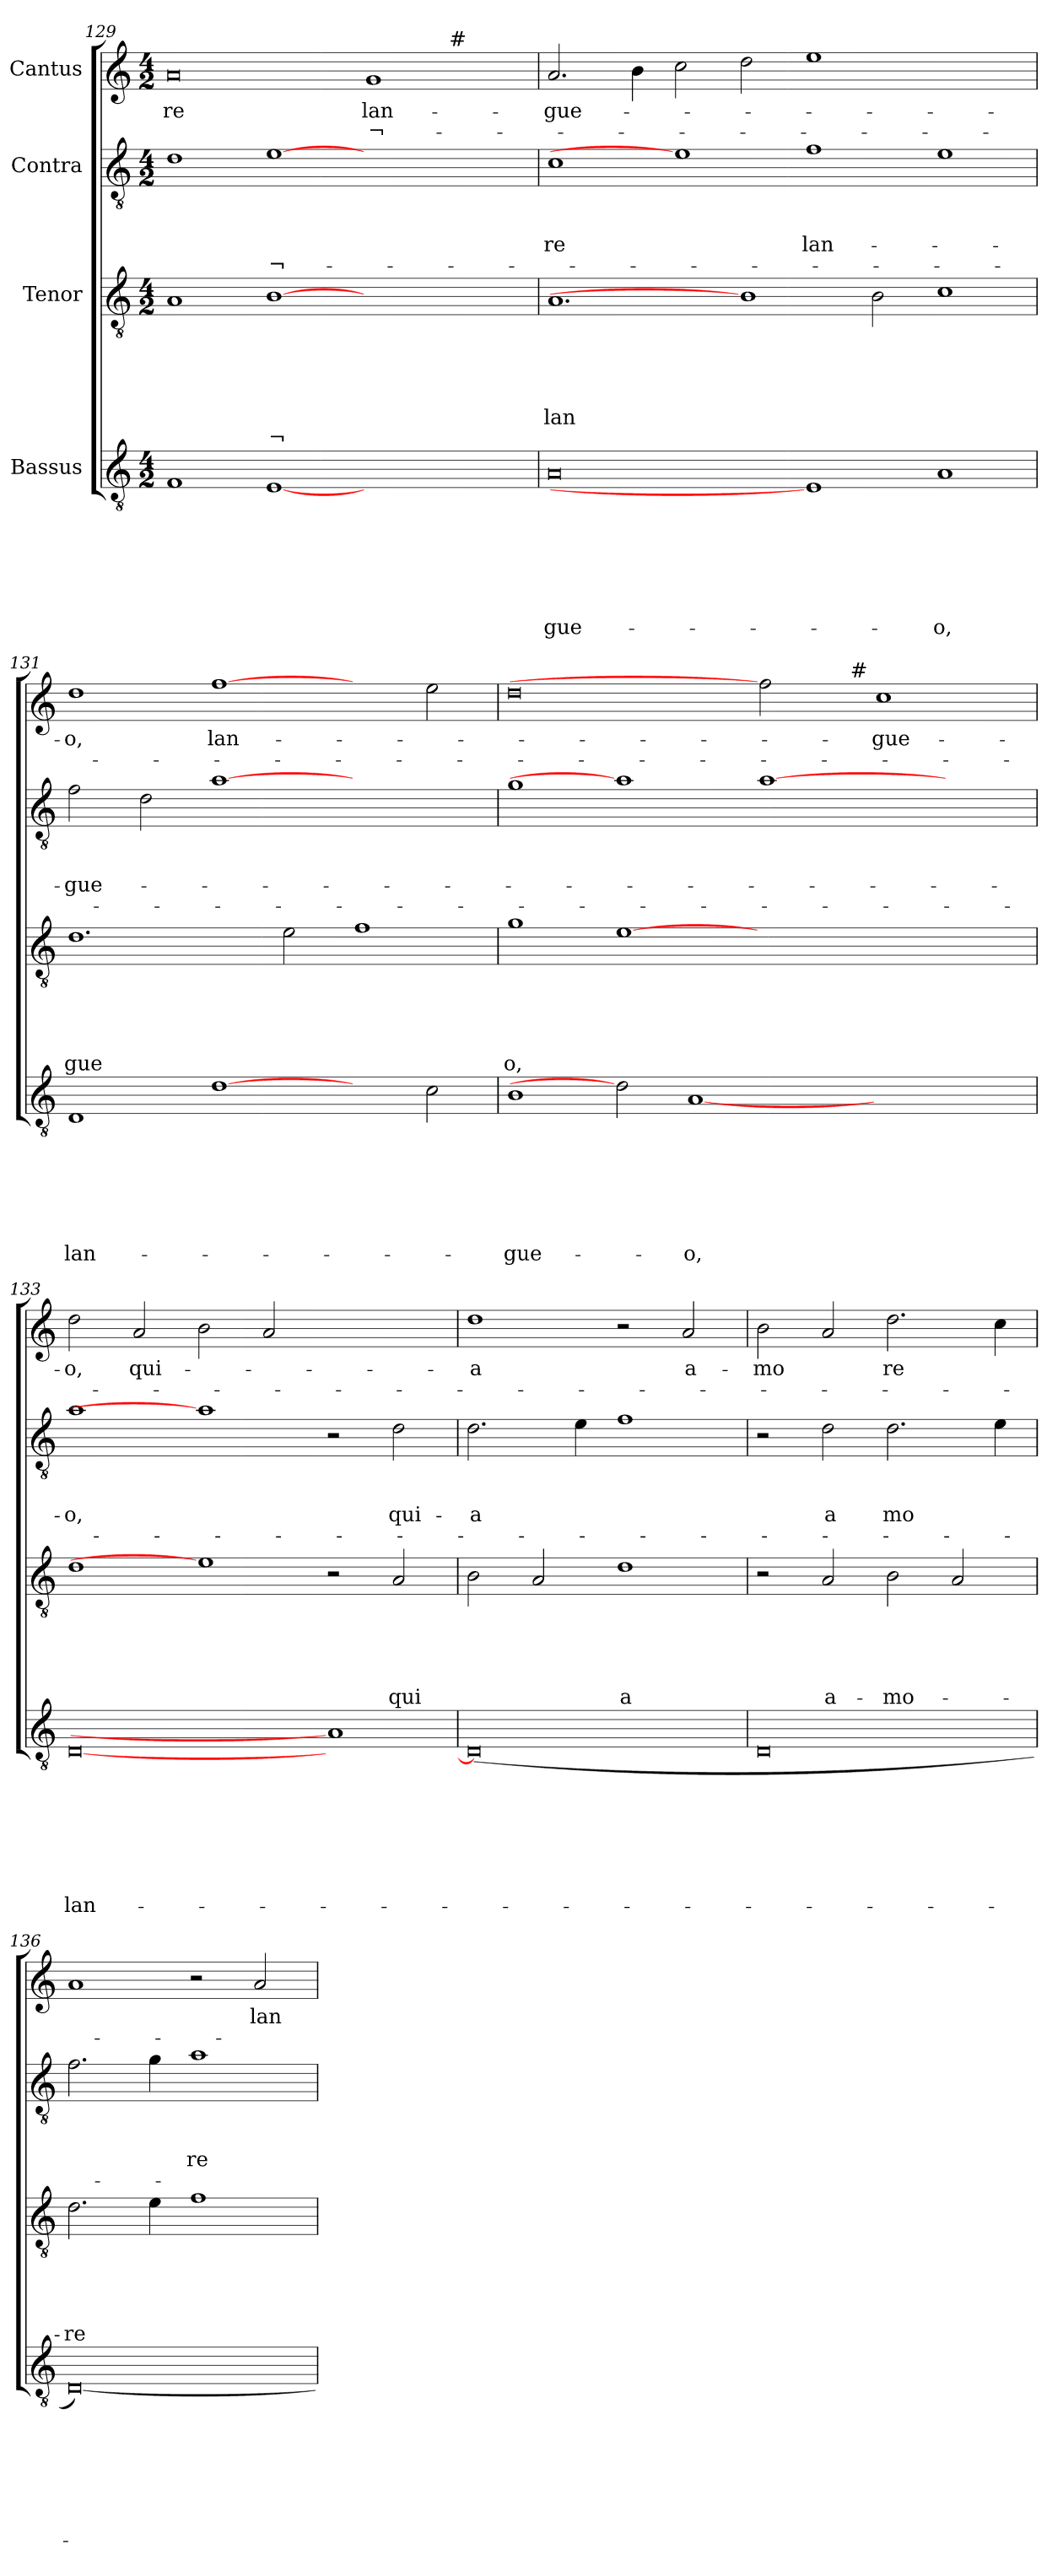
**kern	**text	**text	**text	**text	**text	**text	**text	**kern	**text	**text	**text	**text	**text	**text	**kern	**text	**text	**text	**text	**kern	**text	**text
*part4	*part4	*part4	*part4	*part4	*part4	*part4	*part4	*part3	*part3	*part3	*part3	*part3	*part3	*part3	*part2	*part2	*part2	*part2	*part2	*part1	*part1	*part1
*staff4	*staff4	*staff4	*staff4	*staff4	*staff4	*staff4	*staff4	*staff3	*staff3	*staff3	*staff3	*staff3	*staff3	*staff3	*staff2	*staff2	*staff2	*staff2	*staff2	*staff1	*staff1	*staff1
*I"Bassus	*	*	*	*	*	*	*	*I"Tenor	*	*	*	*	*	*	*I"Contra	*	*	*	*	*I"Cantus	*	*
*clefGv2	*	*	*	*	*	*	*	*clefGv2	*	*	*	*	*	*	*clefGv2	*	*	*	*	*clefG2	*	*
*k[]	*	*	*	*	*	*	*	*k[]	*	*	*	*	*	*	*k[]	*	*	*	*	*k[]	*	*
*C:	*	*	*	*	*	*	*	*C:	*	*	*	*	*	*	*C:	*	*	*	*	*C:	*	*
*M4/2	*	*	*	*	*	*	*	*M4/2	*	*	*	*	*	*	*M4/2	*	*	*	*	*M4/2	*	*
=129	=129	=129	=129	=129	=129	=129	=129	=129	=129	=129	=129	=129	=129	=129	=129	=129	=129	=129	=129	=129	=129	=129
!	!	!	!	!	!	!	!	!	!	!	!	!	!	!	!	!	!	!	!	!	!LO:LY:b	!
*	*	*	*	*	*	*	*	*	*	*	*	*	*	*	*	*	*	*	*	*^	*	*
1F	.	.	.	.	.	.	.	1A	.	.	.	.	.	.	1d	.	.	.	.	0a	1ryy	-re	.
!	!	!	!	!	!	!	!	!	!	!	!	!	!	!LO:LY:b	!	!	!	!	!LO:LY:b	!	!	!	!
[1E	.	.	.	.	.	.	.	[1B	.	.	.	.	.	¬	[1e	.	.	.	¬-	.	1ryy	.	.
!	!	!	!	!	!	!	!	!	!	!	!	!	!	!	!	!	!	!	!	!	!	!LO:LY:b	!LO:LY:b
1ryy	.	.	.	.	.	.	.	1ryy	.	.	.	.	.	.	1ryy	.	.	.	.	1g	4ryy	lan-	¬-
.	.	.	.	.	.	.	.	.	.	.	.	.	.	.	.	.	.	.	.	.	8ryy	.	.
.	.	.	.	.	.	.	.	.	.	.	.	.	.	.	.	.	.	.	.	.	32ryy	.	.
!	!	!	!	!	!	!	!	!	!	!	!	!	!	!	!	!	!	!	!	!	!LO:TX:a:t=#	!	!
.	.	.	.	.	.	.	.	.	.	.	.	.	.	.	.	.	.	.	.	.	2ryy	.	.
.	.	.	.	.	.	.	.	.	.	.	.	.	.	.	.	.	.	.	.	.	16.ryy	.	.
=130	=130	=130	=130	=130	=130	=130	=130	=130	=130	=130	=130	=130	=130	=130	=130	=130	=130	=130	=130	=130	=130	=130	=130
!	!	!	!	!	!	!	!LO:LY:b	!	!	!	!	!	!LO:LY:b	!	!	!	!	!LO:LY:b	!	!	!	!LO:LY:b	!
*	*	*	*	*	*	*	*	*	*	*	*	*	*	*	*	*	*	*	*	*v	*v	*	*
0A	.	.	.	.	.	.	-gue-	1.A	.	.	.	.	lan	.	1c	.	.	-re	.	2.a/	-gue-	.
.	.	.	.	.	.	.	.	.	.	.	.	.	.	.	.	.	.	.	.	4b\	.	.
.	.	.	.	.	.	.	.	.	.	.	.	.	.	.	1e]	.	.	.	.	2cc\	.	.
.	.	.	.	.	.	.	.	1B]	.	.	.	.	.	.	.	.	.	.	.	2dd\	.	.
!	!	!	!	!	!	!	!	!	!	!	!	!	!	!	!	!	!	!LO:LY:b	!	!	!	!
1E]	.	.	.	.	.	.	.	.	.	.	.	.	.	.	1f	.	.	lan-	.	1ee	.	.
.	.	.	.	.	.	.	.	2B\	.	.	.	.	.	.	.	.	.	.	.	.	.	.
!	!	!	!	!	!	!	!LO:LY:b	!	!	!	!	!	!	!	!	!	!	!	!	!	!	!
1A	.	.	.	.	.	.	-o,	1c	.	.	.	.	.	.	1e	.	.	.	.	1ryy	.	.
=131	=131	=131	=131	=131	=131	=131	=131	=131	=131	=131	=131	=131	=131	=131	=131	=131	=131	=131	=131	=131	=131	=131
!	!	!	!	!	!	!	!LO:LY:b	!	!	!	!	!	!LO:LY:b	!	!	!	!	!LO:LY:b	!	!	!LO:LY:b	!
1D	.	.	.	.	.	.	lan-	1.d	.	.	.	.	gue	.	2f\	.	.	-gue-	.	1dd	-o,	.
.	.	.	.	.	.	.	.	.	.	.	.	.	.	.	2d\	.	.	.	.	.	.	.
!	!	!	!	!	!	!	!	!	!	!	!	!	!	!	!	!	!	!	!	!	!LO:LY:b	!
[1d	.	.	.	.	.	.	.	.	.	.	.	.	.	.	[1a	.	.	.	.	[1ff	lan-	.
.	.	.	.	.	.	.	.	2e\	.	.	.	.	.	.	.	.	.	.	.	.	.	.
2ryy	.	.	.	.	.	.	.	1f	.	.	.	.	.	.	1ryy	.	.	.	.	2ryy	.	.
2c\	.	.	.	.	.	.	.	.	.	.	.	.	.	.	.	.	.	.	.	2ee\	.	.
=132	=132	=132	=132	=132	=132	=132	=132	=132	=132	=132	=132	=132	=132	=132	=132	=132	=132	=132	=132	=132	=132	=132
!	!	!	!	!	!	!	!LO:LY:b	!	!	!	!	!	!LO:LY:b	!	!	!	!	!	!	!	!	!
*	*	*	*	*	*	*	*	*	*	*	*	*	*	*	*	*	*	*	*	*^	*	*
1B	.	.	.	.	.	.	-gue-	1g	.	.	.	.	o,	.	1g	.	.	.	.	0dd	1ryy	.	.
2d]	.	.	.	.	.	.	.	[1e	.	.	.	.	.	.	1a]	.	.	.	.	.	1ryy	.	.
!	!	!	!	!	!	!	!LO:LY:b	!	!	!	!	!	!	!	!	!	!	!	!	!	!	!	!
[1A	.	.	.	.	.	.	-o,	.	.	.	.	.	.	.	.	.	.	.	.	.	.	.	.
.	.	.	.	.	.	.	.	1.ryy	.	.	.	.	.	.	[1a	.	.	.	.	2ff]	4ryy	.	.
.	.	.	.	.	.	.	.	.	.	.	.	.	.	.	.	.	.	.	.	.	8ryy	.	.
.	.	.	.	.	.	.	.	.	.	.	.	.	.	.	.	.	.	.	.	.	32ryy	.	.
!	!	!	!	!	!	!	!	!	!	!	!	!	!	!	!	!	!	!	!	!	!LO:TX:a:t=#	!	!
.	.	.	.	.	.	.	.	.	.	.	.	.	.	.	.	.	.	.	.	.	1ryy	.	.
!	!	!	!	!	!	!	!	!	!	!	!	!	!	!	!	!	!	!	!	!	!	!LO:LY:b	!
1ryy	.	.	.	.	.	.	.	.	.	.	.	.	.	.	.	.	.	.	.	1cc	.	-gue-	.
.	.	.	.	.	.	.	.	.	.	.	.	.	.	.	2ryy	.	.	.	.	.	.	.	.
.	.	.	.	.	.	.	.	.	.	.	.	.	.	.	.	.	.	.	.	.	16.ryy	.	.
=133	=133	=133	=133	=133	=133	=133	=133	=133	=133	=133	=133	=133	=133	=133	=133	=133	=133	=133	=133	=133	=133	=133	=133
!	!	!	!	!	!	!	!	!	!	!	!	!	!	!	!	!	!	!	!	!LO:TX:a:t=.	!	!	!
!	!	!	!	!	!	!	!LO:LY:b	!	!	!	!	!	!	!	!	!	!	!LO:LY:b	!	!	!	!LO:LY:b	!
*	*	*	*	*	*	*	*	*	*	*	*	*	*	*	*	*	*	*	*	*v	*v	*	*
[<0D	.	.	.	.	.	.	lan-	1d	.	.	.	.	.	.	1a	.	.	-o,	.	2dd\	-o,	.
!	!	!	!	!	!	!	!	!	!	!	!	!	!	!	!	!	!	!	!	!	!LO:LY:b	!
.	.	.	.	.	.	.	.	.	.	.	.	.	.	.	.	.	.	.	.	2a/	qui-	.
.	.	.	.	.	.	.	.	1e]	.	.	.	.	.	.	1a]	.	.	.	.	2b\	.	.
.	.	.	.	.	.	.	.	.	.	.	.	.	.	.	.	.	.	.	.	2a/	.	.
1A]	.	.	.	.	.	.	.	2r	.	.	.	.	.	.	2r	.	.	.	.	1ryy	.	.
!	!	!	!	!	!	!	!	!	!	!	!	!	!LO:LY:b	!	!	!	!	!LO:LY:b	!	!	!	!
.	.	.	.	.	.	.	.	2A/	.	.	.	.	qui	.	2d\	.	.	qui-	.	.	.	.
=134	=134	=134	=134	=134	=134	=134	=134	=134	=134	=134	=134	=134	=134	=134	=134	=134	=134	=134	=134	=134	=134	=134
!	!	!	!	!	!	!	!	!	!	!	!	!	!	!	!	!	!	!LO:LY:b	!	!	!LO:LY:b	!
(<0D]	.	.	.	.	.	.	.	2B\	.	.	.	.	.	.	2.d\	.	.	-a	.	1dd	-a	.
.	.	.	.	.	.	.	.	2A/	.	.	.	.	.	.	.	.	.	.	.	.	.	.
.	.	.	.	.	.	.	.	.	.	.	.	.	.	.	4e\	.	.	.	.	.	.	.
!	!	!	!	!	!	!	!	!	!	!	!	!	!LO:LY:b	!	!	!	!	!	!	!	!	!
.	.	.	.	.	.	.	.	1d	.	.	.	.	a	.	1f	.	.	.	.	2r	.	.
!	!	!	!	!	!	!	!	!	!	!	!	!	!	!	!	!	!	!	!	!	!LO:LY:b	!
.	.	.	.	.	.	.	.	.	.	.	.	.	.	.	.	.	.	.	.	2a/	a-	.
!!LO:PB:g=z
=135	=135	=135	=135	=135	=135	=135	=135	=135	=135	=135	=135	=135	=135	=135	=135	=135	=135	=135	=135	=135	=135	=135
!	!	!	!	!	!	!	!	!	!	!	!	!	!	!	!	!	!	!	!	!	!LO:LY:b	!
0D	.	.	.	.	.	.	.	2r	.	.	.	.	.	.	2r	.	.	.	.	2b\	-mo	.
!	!	!	!	!	!	!	!	!	!	!	!	!	!LO:LY:b	!	!	!	!	!LO:LY:b	!	!	!	!
.	.	.	.	.	.	.	.	2A/	.	.	.	.	a-	.	2d\	.	.	a	.	2a/	.	.
!	!	!	!	!	!	!	!	!	!	!	!	!	!LO:LY:b	!	!	!	!	!LO:LY:b	!	!	!LO:LY:b	!
.	.	.	.	.	.	.	.	2B\	.	.	.	.	-mo-	.	2.d\	.	.	mo	.	2.dd\	re	.
.	.	.	.	.	.	.	.	2A/	.	.	.	.	.	.	.	.	.	.	.	.	.	.
.	.	.	.	.	.	.	.	.	.	.	.	.	.	.	4e\	.	.	.	.	4cc\	.	.
=136	=136	=136	=136	=136	=136	=136	=136	=136	=136	=136	=136	=136	=136	=136	=136	=136	=136	=136	=136	=136	=136	=136
!	!	!	!	!	!	!	!	!	!	!	!	!	!LO:LY:b	!	!	!	!	!	!	!	!	!
[<0D)	.	.	.	.	.	.	.	2.d\	.	.	.	.	-re	.	2.f\	.	.	.	.	1a	.	.
.	.	.	.	.	.	.	.	4e\	.	.	.	.	.	.	4g\	.	.	.	.	.	.	.
!	!	!	!	!	!	!	!	!	!	!	!	!	!	!	!	!	!	!LO:LY:b	!	!	!	!
.	.	.	.	.	.	.	.	1f	.	.	.	.	.	.	1a	.	.	re	.	2r	.	.
!	!	!	!	!	!	!	!	!	!	!	!	!	!	!	!	!	!	!	!	!	!LO:LY:b	!
.	.	.	.	.	.	.	.	.	.	.	.	.	.	.	.	.	.	.	.	2a/	lan	.
=	=	=	=	=	=	=	=	=	=	=	=	=	=	=	=	=	=	=	=	=	=	=
*-	*-	*-	*-	*-	*-	*-	*-	*-	*-	*-	*-	*-	*-	*-	*-	*-	*-	*-	*-	*-	*-	*-
